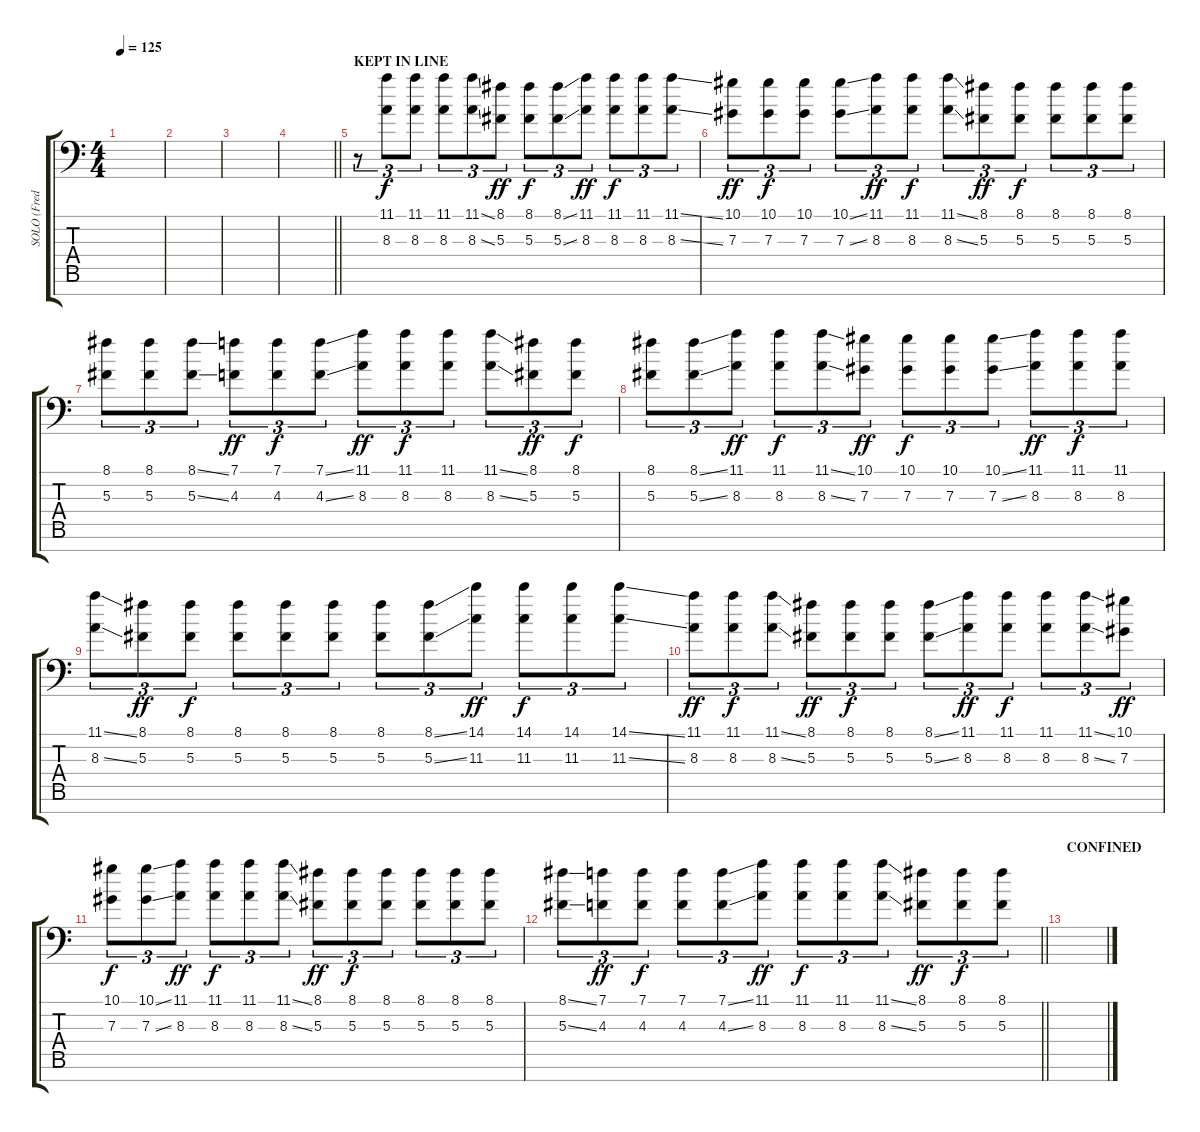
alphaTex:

\track ("SOLO (Fredrik Thordendal)" "SOLO (Fred") {instrument overdrivenguitar}
\staff {score tabs}
\tuning (Bb3 F3 Db3 Ab2 Eb2 Bb1 F1) {hide}
\ts (4 4)
\tempo 125
\clef f4
\ks c
|
|
|
\barLineRight lightlight
|
\section ("" "KEPT IN LINE")
r.8{tu (3 2) volume 8} (11.1 8.3).8{tu (3 2)} (11.1 8.3).8{tu (3 2)} (11.1 8.3).8{tu (3 2)} (11.1{ss} 8.3{ss}).8{tu (3 2)} (8.1 5.3).8{tu (3 2) dy ff} (8.1 5.3).8{tu (3 2) dy f} (8.1{ss} 5.3{ss}).8{tu (3 2)} (11.1 8.3).8{tu (3 2) dy ff} (11.1 8.3).8{tu (3 2) dy f} (11.1 8.3).8{tu (3 2)} (11.1{ss} 8.3{ss}).8{tu (3 2)} |
(10.1 7.3).8{tu (3 2) dy ff} (10.1 7.3).8{tu (3 2) dy f} (10.1 7.3).8{tu (3 2)} (10.1{ss} 7.3{ss}).8{tu (3 2)} (11.1 8.3).8{tu (3 2) dy ff} (11.1 8.3).8{tu (3 2) dy f} (11.1{ss} 8.3{ss}).8{tu (3 2)} (8.1 5.3).8{tu (3 2) dy ff} (8.1 5.3).8{tu (3 2) dy f} (8.1 5.3).8{tu (3 2)} (8.1 5.3).8{tu (3 2)} (8.1 5.3).8{tu (3 2)} |
(8.1 5.3).8{tu (3 2)} (8.1 5.3).8{tu (3 2)} (8.1{ss} 5.3{ss}).8{tu (3 2)} (7.1 4.3).8{tu (3 2) dy ff} (7.1 4.3).8{tu (3 2) dy f} (7.1{ss} 4.3{ss}).8{tu (3 2)} (11.1 8.3).8{tu (3 2) dy ff} (11.1 8.3).8{tu (3 2) dy f} (11.1 8.3).8{tu (3 2)} (11.1{ss} 8.3{ss}).8{tu (3 2)} (8.1 5.3).8{tu (3 2) dy ff} (8.1 5.3).8{tu (3 2) dy f} |
(8.1 5.3).8{tu (3 2)} (8.1{ss} 5.3{ss}).8{tu (3 2)} (11.1 8.3).8{tu (3 2) dy ff} (11.1 8.3).8{tu (3 2) dy f} (11.1{ss} 8.3{ss}).8{tu (3 2)} (10.1 7.3).8{tu (3 2) dy ff} (10.1 7.3).8{tu (3 2) dy f} (10.1 7.3).8{tu (3 2)} (10.1{ss} 7.3{ss}).8{tu (3 2)} (11.1 8.3).8{tu (3 2) dy ff} (11.1 8.3).8{tu (3 2) dy f} (11.1 8.3).8{tu (3 2)} |
(11.1{ss} 8.3{ss}).8{tu (3 2)} (8.1 5.3).8{tu (3 2) dy ff} (8.1 5.3).8{tu (3 2) dy f} (8.1 5.3).8{tu (3 2)} (8.1 5.3).8{tu (3 2)} (8.1 5.3).8{tu (3 2)} (8.1 5.3).8{tu (3 2)} (8.1{ss} 5.3{ss}).8{tu (3 2)} (14.1 11.3).8{tu (3 2) dy ff} (14.1 11.3).8{tu (3 2) dy f} (14.1 11.3).8{tu (3 2)} (14.1{ss} 11.3{ss}).8{tu (3 2)} |
(11.1 8.3).8{tu (3 2) dy ff} (11.1 8.3).8{tu (3 2) dy f} (11.1{ss} 8.3{ss}).8{tu (3 2)} (8.1 5.3).8{tu (3 2) dy ff} (8.1 5.3).8{tu (3 2) dy f} (8.1 5.3).8{tu (3 2)} (8.1{ss} 5.3{ss}).8{tu (3 2)} (11.1 8.3).8{tu (3 2) dy ff} (11.1 8.3).8{tu (3 2) dy f} (11.1 8.3).8{tu (3 2)} (11.1{ss} 8.3{ss}).8{tu (3 2)} (10.1 7.3).8{tu (3 2) dy ff} |
(10.1 7.3).8{tu (3 2) dy f} (10.1{ss} 7.3{ss}).8{tu (3 2)} (11.1 8.3).8{tu (3 2) dy ff} (11.1 8.3).8{tu (3 2) dy f} (11.1 8.3).8{tu (3 2)} (11.1{ss} 8.3{ss}).8{tu (3 2)} (8.1 5.3).8{tu (3 2) dy ff} (8.1 5.3).8{tu (3 2) dy f} (8.1 5.3).8{tu (3 2)} (8.1 5.3).8{tu (3 2)} (8.1 5.3).8{tu (3 2)} (8.1 5.3).8{tu (3 2)} |
\barLineRight lightlight
(8.1{ss} 5.3{ss}).8{tu (3 2)} (7.1 4.3).8{tu (3 2) dy ff} (7.1 4.3).8{tu (3 2) dy f} (7.1 4.3).8{tu (3 2)} (7.1{ss} 4.3{ss}).8{tu (3 2)} (11.1 8.3).8{tu (3 2) dy ff} (11.1 8.3).8{tu (3 2) dy f} (11.1 8.3).8{tu (3 2)} (11.1{ss} 8.3{ss}).8{tu (3 2)} (8.1 5.3).8{tu (3 2) dy ff} (8.1 5.3).8{tu (3 2) dy f} (8.1 5.3).8{tu (3 2)} |
\section ("" "CONFINED")
